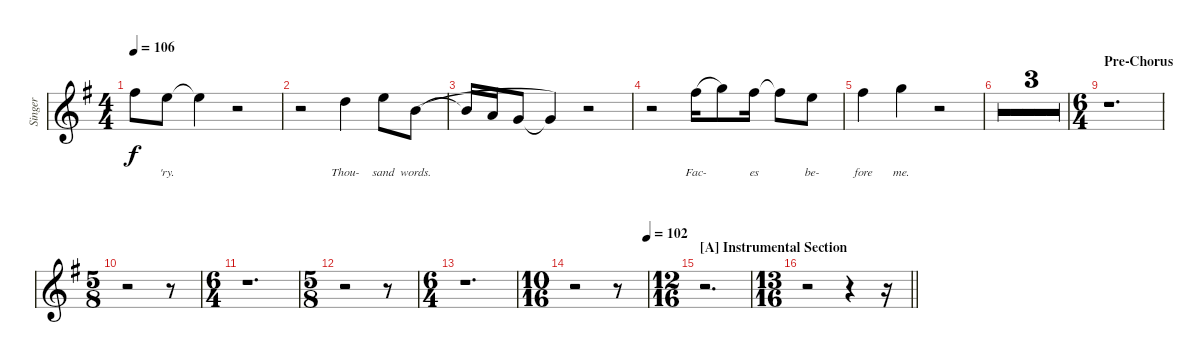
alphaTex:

\defaultSystemsLayout 4
\bracketExtendMode groupsimilarinstruments
\otherSystemsTrackNameOrientation horizontal
\track ("Background Vocals" "Singer") {multiBarRest instrument voiceoohs}
\staff {score}
\tuning (E4 B3 G3 D3 A2 E2)
\ts (4 4)
\tempo 106
\clef g2
\ks g
14.1{t acc #}.8{dy f} 12.1{acc forcenatural}.8{lyrics (0 "'ry.") lyrics (1 "") lyrics (2 "") lyrics (3 "") lyrics (4 "")} 12.1{t acc forcenatural}.4 r.2 |
r.2 10.1{acc forcenatural}.4{lyrics (0 "Thou-") lyrics (1 "") lyrics (2 "") lyrics (3 "") lyrics (4 "")} 12.1{acc forcenatural}.8{lyrics (0 "sand") lyrics (1 "") lyrics (2 "") lyrics (3 "") lyrics (4 "")} 7.1{acc forcenatural}.8{lyrics (0 "words.") lyrics (1 "") lyrics (2 "") lyrics (3 "") lyrics (4 "") legatoorigin} |
7.1{t acc forcenatural}.16{legatoorigin} 5.1{acc forcenatural}.16{legatoorigin} 3.1{acc forcenatural}.8{legatoorigin} 3.1{t acc forcenatural}.4 r.2 |
r.2 14.1{acc #}.16{lyrics (0 "Fac-") lyrics (1 "") lyrics (2 "") lyrics (3 "") lyrics (4 "") legatoorigin} 15.1{acc forcenatural}.8 14.1{acc #}.16{lyrics (0 "es") lyrics (1 "") lyrics (2 "") lyrics (3 "") lyrics (4 "")} 14.1{t acc #}.8 12.1{acc forcenatural}.8{lyrics (0 "be-") lyrics (1 "") lyrics (2 "") lyrics (3 "") lyrics (4 "")} |
14.1{acc #}.4{lyrics (0 "fore") lyrics (1 "") lyrics (2 "") lyrics (3 "") lyrics (4 "")} 15.1{acc forcenatural}.4{lyrics (0 "me.") lyrics (1 "") lyrics (2 "") lyrics (3 "") lyrics (4 "")} r.2 |
r.1 |
r.1 |
r.1 |
\ts (6 4)
\beaming (8 2 2 2 2 2 2)
\section ("" "Pre-Chorus")
r.1{d} |
\ts (5 8)
\beaming (8 2 2 2 2 2 2)
r.2 r.8 |
\ts (6 4)
\beaming (8 2 2 2 2 2 2)
r.1{d} |
\ts (5 8)
\beaming (8 2 1 2)
r.2 r.8 |
\ts (6 4)
\beaming (8 2 2 2 2 2 2)
r.1{d} |
\ts (10 16)
\beaming (8 2 1 2)
\tempo (102 1)
r.2 r.8 |
\ts (12 16)
\section ("A" "Instrumental Section")
r.2{d} |
\ts (13 16)
\beaming (16 6 5 2)
\barLineRight lightlight
r.2 r.4 r.16
